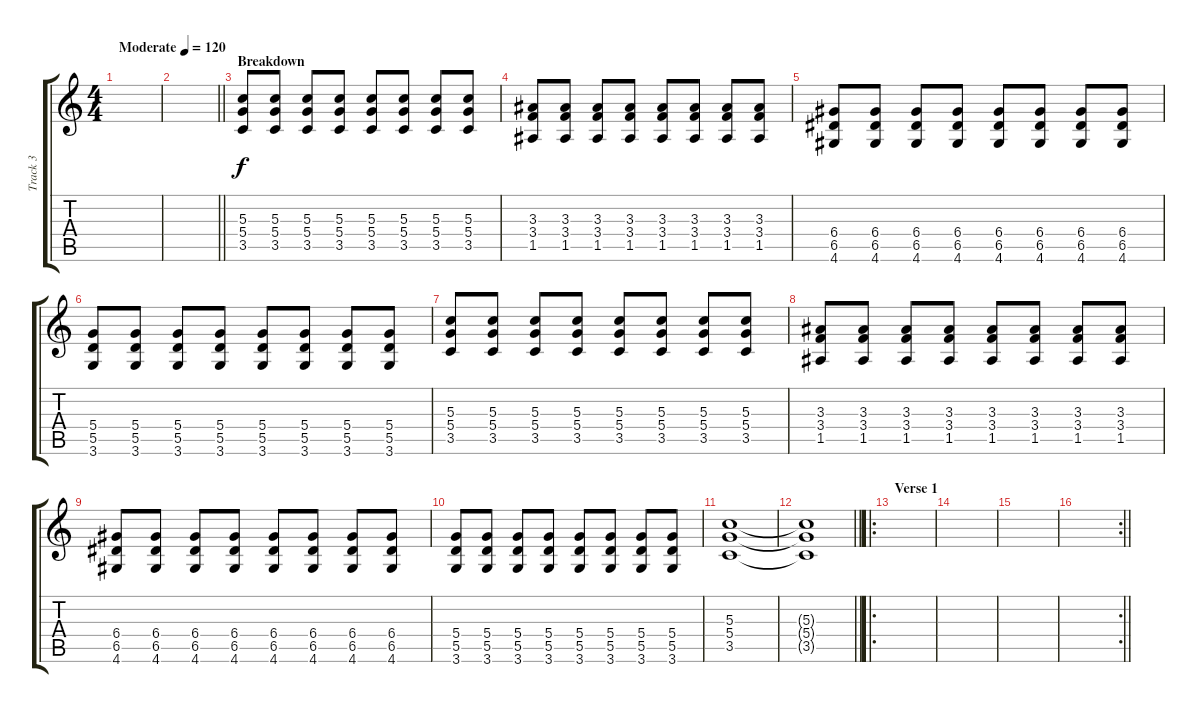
\track ("Track 3" "Track 3") {instrument distortionguitar}
\staff {score tabs}
\tuning (E4 B3 G3 D3 A2 E2) {hide}
\ts (4 4)
\tempo (120 "Moderate")
\clef g2
\ks c
|
\barLineRight lightlight
|
\section ("" "Breakdown")
(5.3 5.4 3.5).8 (5.3 5.4 3.5).8 (5.3 5.4 3.5).8 (5.3 5.4 3.5).8 (5.3 5.4 3.5).8 (5.3 5.4 3.5).8 (5.3 5.4 3.5).8 (5.3 5.4 3.5).8 |
(3.3 3.4 1.5).8 (3.3 3.4 1.5).8 (3.3 3.4 1.5).8 (3.3 3.4 1.5).8 (3.3 3.4 1.5).8 (3.3 3.4 1.5).8 (3.3 3.4 1.5).8 (3.3 3.4 1.5).8 |
(6.4 6.5 4.6).8 (6.4 6.5 4.6).8 (6.4 6.5 4.6).8 (6.4 6.5 4.6).8 (6.4 6.5 4.6).8 (6.4 6.5 4.6).8 (6.4 6.5 4.6).8 (6.4 6.5 4.6).8 |
(5.4 5.5 3.6).8 (5.4 5.5 3.6).8 (5.4 5.5 3.6).8 (5.4 5.5 3.6).8 (5.4 5.5 3.6).8 (5.4 5.5 3.6).8 (5.4 5.5 3.6).8 (5.4 5.5 3.6).8 |
(5.3 5.4 3.5).8 (5.3 5.4 3.5).8 (5.3 5.4 3.5).8 (5.3 5.4 3.5).8 (5.3 5.4 3.5).8 (5.3 5.4 3.5).8 (5.3 5.4 3.5).8 (5.3 5.4 3.5).8 |
(3.3 3.4 1.5).8 (3.3 3.4 1.5).8 (3.3 3.4 1.5).8 (3.3 3.4 1.5).8 (3.3 3.4 1.5).8 (3.3 3.4 1.5).8 (3.3 3.4 1.5).8 (3.3 3.4 1.5).8 |
(6.4 6.5 4.6).8 (6.4 6.5 4.6).8 (6.4 6.5 4.6).8 (6.4 6.5 4.6).8 (6.4 6.5 4.6).8 (6.4 6.5 4.6).8 (6.4 6.5 4.6).8 (6.4 6.5 4.6).8 |
(5.4 5.5 3.6).8 (5.4 5.5 3.6).8 (5.4 5.5 3.6).8 (5.4 5.5 3.6).8 (5.4 5.5 3.6).8 (5.4 5.5 3.6).8 (5.4 5.5 3.6).8 (5.4 5.5 3.6).8 |
(5.3 5.4 3.5).1 |
\barLineRight lightlight
(5.3{t} 5.4{t} 3.5{t}).1 |
\ro
\section ("" "Verse 1")
|
|
|
\rc 2
\barLineRight lightlight
